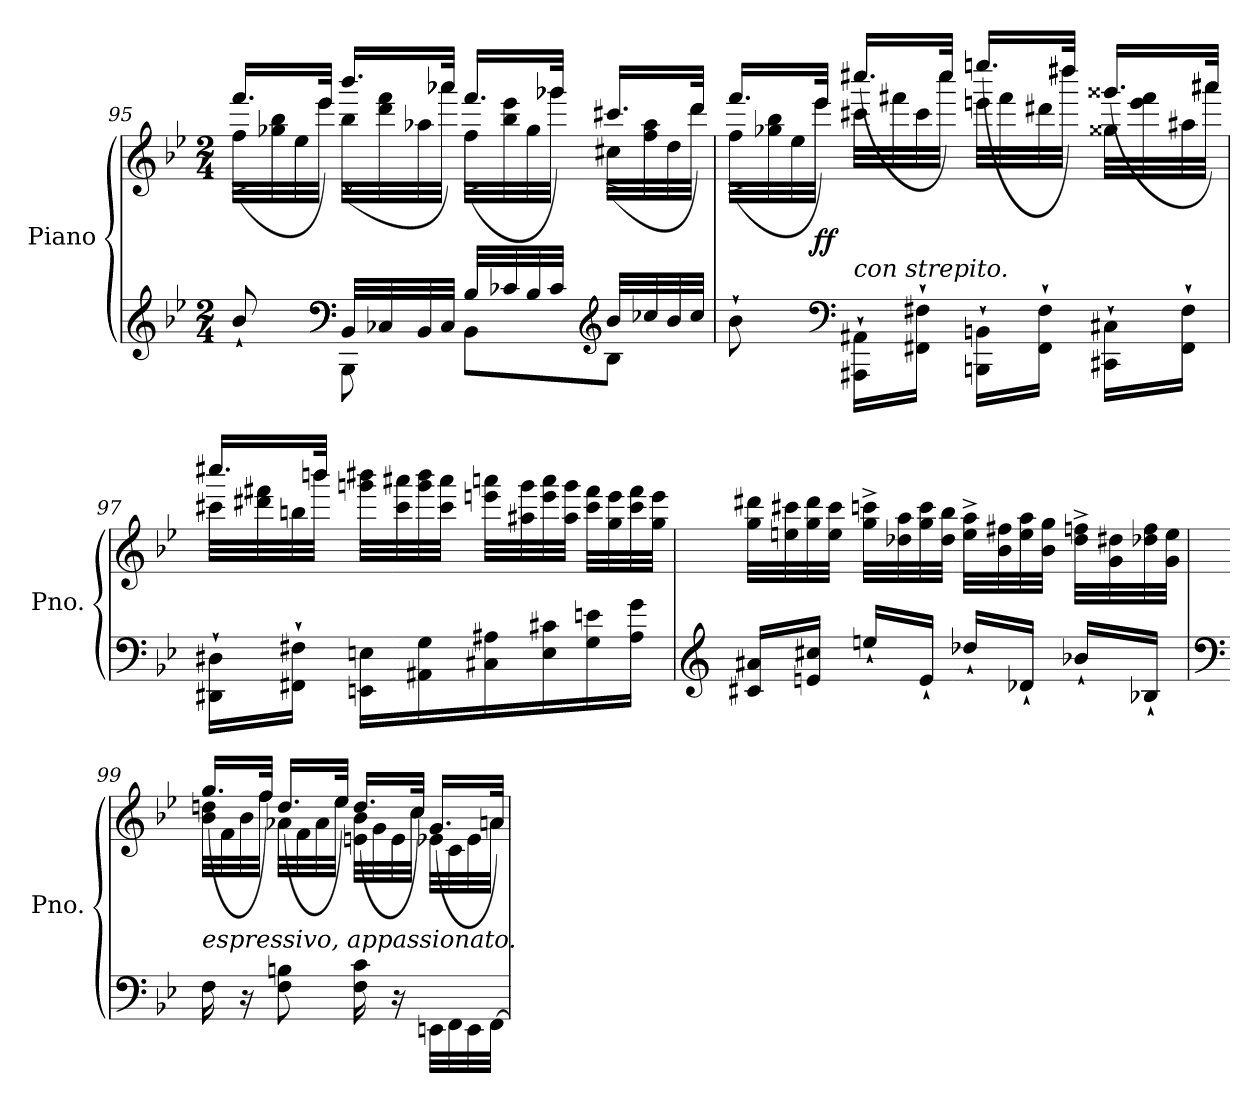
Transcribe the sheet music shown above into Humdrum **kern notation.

**kern	**kern	**dynam
*part1	*part1	*part1
*staff2	*staff1	*staff1/2
*I"Piano	*	*
*I'Pno.	*	*
!!LO:LB:g=z
*clefG2	*clefG2	*
*k[b-e-]	*k[b-e-]	*
*M2/4	*M2/4	*
=95	=95	=95
*^	*^	*
8b-`/	8ryy	32ff\LLL	(>16.fff^/LL	.
.	.	32gg-X\ 32bb-\	.	.
.	.	32ee-\	.	.
.	.	32eee-\JJJ	32eee-/JJk)	.
*clefF4	*	*	*	*
32BB-/LLL	8BBB-\	32bb-\LLL	(>16.bbb-^^/LL	.
32C-X/	.	32ddd\ 32fff\	.	.
32BB-/	.	32aa-X\	.	.
32C-/JJJ	.	32aaa-X\JJJ	32aaa-/JJk)	.
32B-/LLL	8BB-\L	32ff\LLL	(>16.fff^/LL	.
32c-X/	.	32bb-\ 32eee-\	.	.
32B-/	.	32gg-\	.	.
32c-/JJJ	.	32ggg-X\JJJ	32ggg-/JJk)	.
*clefG2	*	*	*	*
32b-/LLL	8B-\J	32cc#X\LLL	(>16.ccc#X^/LL	.
32cc-X/	.	32ff\ 32aa-\	.	.
32b-/	.	32dd\	.	.
32cc-/JJJ	.	32ddd\JJJ	32ddd/JJk)	.
*v	*v	*	*	*
!!LO:LB:g=z	!!
=96	=96	=96	=96
8b-`\	32ff\LLL	(>16.fff^/LL	.
.	32gg-X\ 32bb-\	.	.
.	32ee-\	.	.
!	!	!	!LO:DY:b
.	32eee-\JJJ	32eee-/JJk)	ff
*clefF4	*	*	*
!LO:TX:a:i:t=con strepito.	!	!	!
16AAA#X\` 16AA#X\`LL	32ccc#X\LLL	(>16.cccc#X/LL	.
.	32fff#X\	.	.
16FF#X\` 16F#X\`JJ	32ccc#\	.	.
.	32cccc#\JJJ	32cccc#/JJk)	.
16BBBn\` 16BBn\`LL	32eeen\LLL	(>16.eeeen/LL	.
.	32fff#\	.	.
16FF#\` 16F#\`JJ	32ddd#X\	.	.
.	32dddd#X\JJJ	32dddd#/JJk)	.
16CC#X\` 16C#X\`LL	32gg##X\LLL	(>16.ggg##X/LL	.
.	32eee\ 32fff#\	.	.
16FF#\` 16F#\`JJ	32aa#X\	.	.
.	32aaa#X\JJJ	32aaa#/JJk)	.
!!LO:LB:g=z	!!
=97	=97	=97	=97
16DD#X\` 16D#X\`LL	32ccc#X\LLL	16.cccc#X/LL	.
.	32ddd#X\ 32fff#X\	.	.
16FF#X\` 16F#X\`JJ	32bbn\	.	.
.	32bbbn\JJJ	32bbb/JJk	.
!	!	!	!LO:DY:b
16EEn\ 16En\LL	32gggn\ 32bbb#X\LLL	4.ryy	other-dynamics
.	32ccc#\ 32aaa#X\	.	.
16AA#X\ 16G\	32ggg\ 32bbb#\	.	.
.	32ccc#\ 32aaa#\JJJ	.	.
16C#X\ 16A#X\	32eeen\ 32aaan\LLL	.	.
.	32aa#X\ 32ggg\	.	.
16E\ 16c#X\	32eee\ 32aaa\	.	.
.	32aa#\ 32ggg\JJJ	.	.
16G\ 16en\	32ccc#\ 32fff#\LLL	.	.
.	32gg\ 32eee\	.	.
16A#\ 16g\JJ	32ccc#\ 32fff#\	.	.
.	32gg\ 32eee\JJJ	.	.
*	*v	*v	*
!!LO:PB:g=z
=98	=98	=98
*clefG2	*	*
16c#X/ 16a#X/LL	32gg\ 32ddd#X\LLL	.
.	32een\ 32ccc#X\	.
16en/ 16cc#X/JJ	32gg\ 32ddd#\	.
.	32ee\ 32ccc#\JJJ	.
16een`/LL	32gg\^ 32cccn\^LLL	.
.	32dd-X\ 32aa\	.
16e`/JJ	32gg\ 32ccc\	.
.	32dd-\ 32bb-\JJJ	.
16dd-X`/LL	32ee\^ 32aa\^LLL	.
.	32b-\ 32ff#X\	.
16d-X`/JJ	32ee\ 32aa\	.
.	32b-\ 32gg\JJJ	.
16b-X`/LL	32dd-\^ 32ffn\^LLL	.
.	32g\ 32dd#X\	.
16B-X`/JJ	32dd-X\ 32ff\	.
.	32g\ 32ee\JJJ	.
!!LO:LB:g=z
=99	=99	=99
*clefF4	*	*
*	*^	*
!LO:TX:a:i:t=espressivo, appassionato.	!	!	!
16F\	32b-\ 32ddn\LLL	(>16.gg/LL	.
.	32f\	.	.
16r	32b-\	.	.
.	32ff\JJJ	32ff/JJk)	.
8F\ 8Bn\	32a-X\LLL	(>16.dd/LL	.
.	32f\	.	.
.	32a-\	.	.
.	32ee-\JJJ	32ee-/JJk)	.
16F\ 16c\	32en\ 32b-\LLL	(>16.dd/LL	.
.	32g\	.	.
16r	32e\	.	.
.	32cc\JJJ	32cc/JJk)	.
32EEn\LLL	32e-X\LLL	(>16.g/LL	.
32FF\	32c\	.	.
32EE\	32e-\	.	.
[32FF\JJJ	32an\JJJ	32a/JJk)	.
*	*v	*v	*
=	=	=
*-	*-	*-
